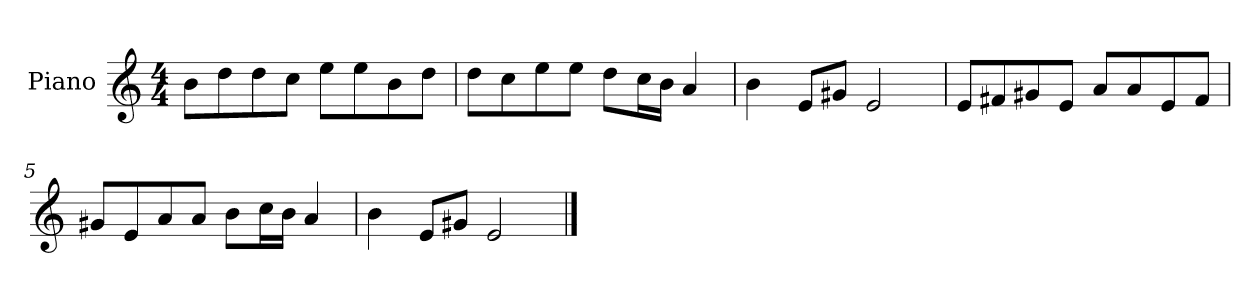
**kern
*part1
*staff1
*I"Piano
*I'P-no
*clefG2
*k[]
*M4/4
*MM90
=1
8b\L
8dd\
8dd\
8cc\J
8ee\L
8ee\
8b\
8dd\J
=2
8dd\L
8cc\
8ee\
8ee\J
8dd\L
16cc\L
16b\JJ
4a/
=3
4b\
8e/L
8g#X/J
2e/
=4
8e/L
8f#X/
8g#X/
8e/J
8a/L
8a/
8e/
8f#/J
=5
8g#X/L
8e/
8a/
8a/J
8b\L
16cc\L
16b\JJ
4a/
!!LO:LB:g=z
=6
4b\
8e/L
8g#X/J
2e/
==
*-
